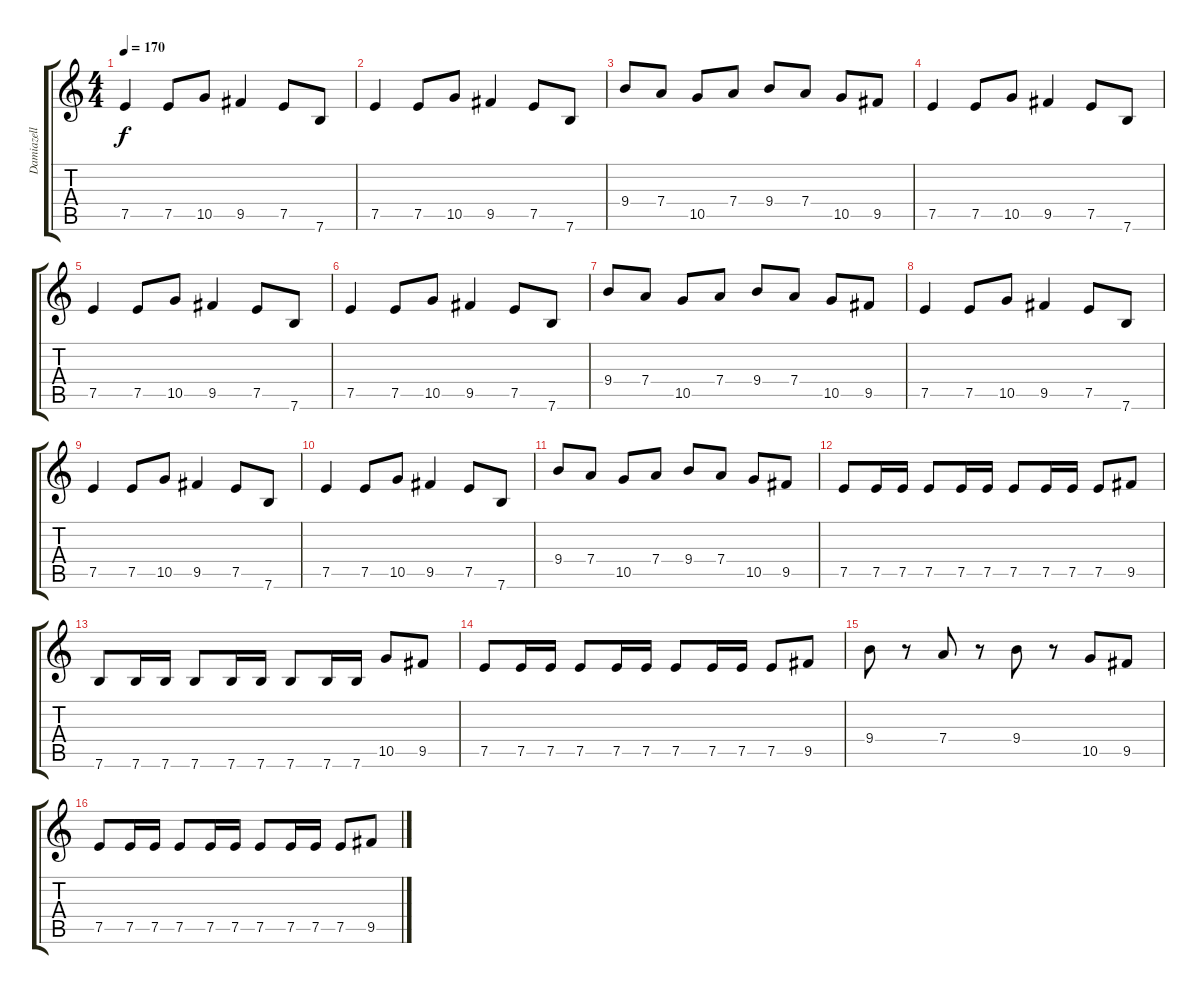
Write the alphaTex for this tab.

\track ("Damiazell" "Damiazell") {instrument distortionguitar}
\staff {score tabs}
\tuning (E4 B3 G3 D3 A2 E2) {hide}
\ts (4 4)
\tempo 170
\clef g2
\ks c
7.5.4{dy f} 7.5.8 10.5.8 9.5.4 7.5.8 7.6.8 |
7.5.4 7.5.8 10.5.8 9.5.4 7.5.8 7.6.8 |
9.4.8 7.4.8 10.5.8 7.4.8 9.4.8 7.4.8 10.5.8 9.5.8 |
7.5.4 7.5.8 10.5.8 9.5.4 7.5.8 7.6.8 |
7.5.4 7.5.8 10.5.8 9.5.4 7.5.8 7.6.8 |
7.5.4 7.5.8 10.5.8 9.5.4 7.5.8 7.6.8 |
9.4.8 7.4.8 10.5.8 7.4.8 9.4.8 7.4.8 10.5.8 9.5.8 |
7.5.4 7.5.8 10.5.8 9.5.4 7.5.8 7.6.8 |
7.5.4 7.5.8 10.5.8 9.5.4 7.5.8 7.6.8 |
7.5.4 7.5.8 10.5.8 9.5.4 7.5.8 7.6.8 |
9.4.8 7.4.8 10.5.8 7.4.8 9.4.8 7.4.8 10.5.8 9.5.8 |
7.5.8 7.5.16 7.5.16 7.5.8 7.5.16 7.5.16 7.5.8 7.5.16 7.5.16 7.5.8 9.5.8 |
7.6.8 7.6.16 7.6.16 7.6.8 7.6.16 7.6.16 7.6.8 7.6.16 7.6.16 10.5.8 9.5.8 |
7.5.8 7.5.16 7.5.16 7.5.8 7.5.16 7.5.16 7.5.8 7.5.16 7.5.16 7.5.8 9.5.8 |
9.4.8 r.8 7.4.8 r.8 9.4.8 r.8 10.5.8 9.5.8 |
7.5.8 7.5.16 7.5.16 7.5.8 7.5.16 7.5.16 7.5.8 7.5.16 7.5.16 7.5.8 9.5.8
